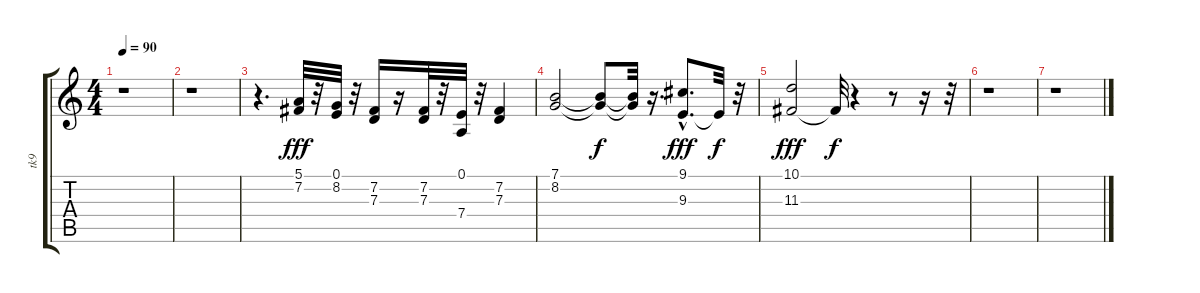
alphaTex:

\track ("tk9" "tk9") {instrument frenchhorn}
\staff {score tabs}
\tuning (E4 B3 G3 D3 A2 E2) {hide}
\ts (4 4)
\tempo 90
\clef g2
\ks c
r.1{dy fff} |
r.1 |
r.4{d} (5.1 7.2).32 r.32 (0.1 8.2).32 r.32 (7.2 7.3).16 r.16 (7.2 7.3).32 r.32 (0.1 7.4).32 r.32 (7.2 7.3).4 |
(7.1 8.2).2 (7.1{t} 8.2{t}).8{dy f} (7.1{t} 8.2{t}).32 r.16{d} (9.1{hac} 9.3{hac}).8{d dy fff} 9.3{t}.32{dy f} r.32 |
(10.1 11.3).2{dy fff} 11.3{t}.32{dy f} r.4 r.8 r.16 r.32 |
r.1 |
r.1
